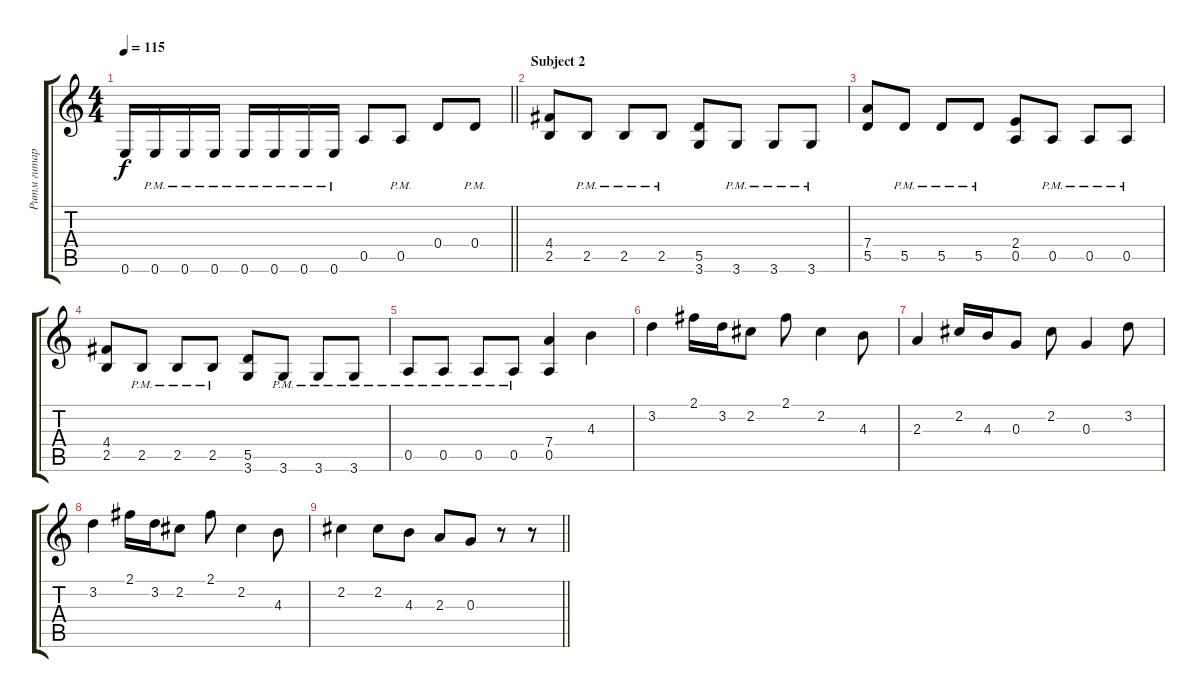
\track ("Ритм гитара" "Ритм гитар") {instrument distortionguitar}
\staff {score tabs}
\tuning (E4 B3 G3 D3 A2 E2) {hide}
\ts (4 4)
\tempo 115
\clef g2
\barLineRight lightlight
\ks c
0.6.16{dy f} 0.6{pm}.16 0.6{pm}.16 0.6{pm}.16 0.6{pm}.16 0.6{pm}.16 0.6{pm}.16 0.6{pm}.16 0.5.8 0.5{pm}.8 0.4.8 0.4{pm}.8 |
\section ("" "Subject 2")
(4.4 2.5).8 2.5{pm}.8 2.5{pm}.8 2.5{pm}.8 (5.5 3.6).8 3.6{pm}.8 3.6{pm}.8 3.6{pm}.8 |
(7.4 5.5).8 5.5{pm}.8 5.5{pm}.8 5.5{pm}.8 (2.4 0.5).8 0.5{pm}.8 0.5{pm}.8 0.5{pm}.8 |
(4.4 2.5).8 2.5{pm}.8 2.5{pm}.8 2.5{pm}.8 (5.5 3.6).8 3.6{pm}.8 3.6{pm}.8 3.6{pm}.8 |
0.5{pm}.8 0.5{pm}.8 0.5{pm}.8 0.5{pm}.8 (7.4 0.5).4 4.3.4 |
3.2.4 2.1.16 3.2.16 2.2.8 2.1.8 2.2.4 4.3.8 |
2.3.4 2.2.16 4.3.16 0.3.8 2.2.8 0.3.4 3.2.8 |
3.2.4 2.1.16 3.2.16 2.2.8 2.1.8 2.2.4 4.3.8 |
\barLineRight lightlight
2.2.4 2.2.8 4.3.8 2.3.8 0.3.8 r.8 r.8
